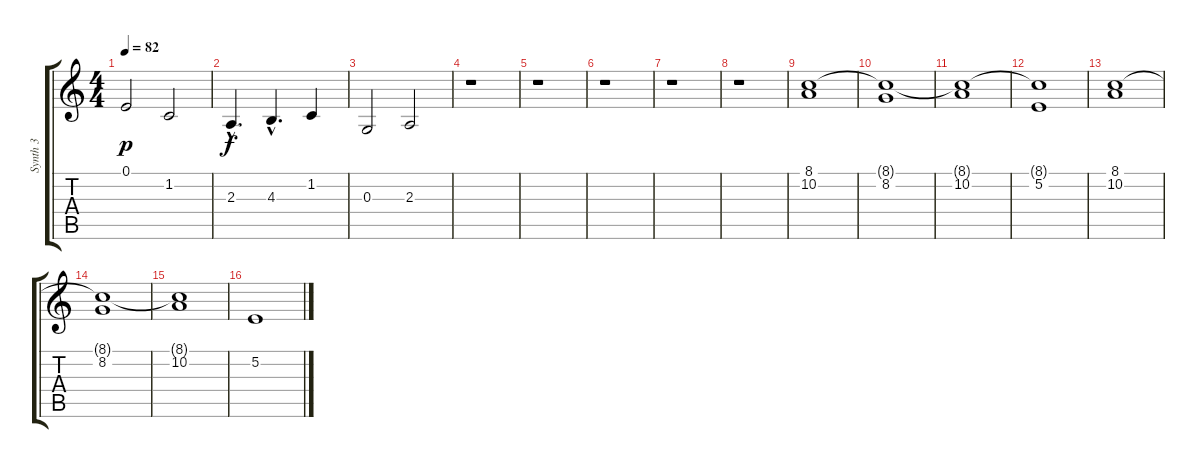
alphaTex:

\track ("Synth 3" "Synth 3") {instrument choiraahs}
\staff {score tabs}
\tuning (E4 B3 G3 D3 A2 E2) {hide}
\ts (4 4)
\tempo 82
\clef g2
\ks c
0.1.2{dy p} 1.2.2 |
2.3{hac}.4{d dy f} 4.3{hac}.4{d} 1.2.4 |
0.3.2 2.3.2 |
r.1 |
r.1 |
r.1 |
r.1 |
r.1 |
(8.1 10.2).1 |
(8.1{t} 8.2).1 |
(8.1{t} 10.2).1 |
(8.1{t} 5.2).1 |
(8.1 10.2).1 |
(8.1{t} 8.2).1 |
(8.1{t} 10.2).1 |
5.2.1
